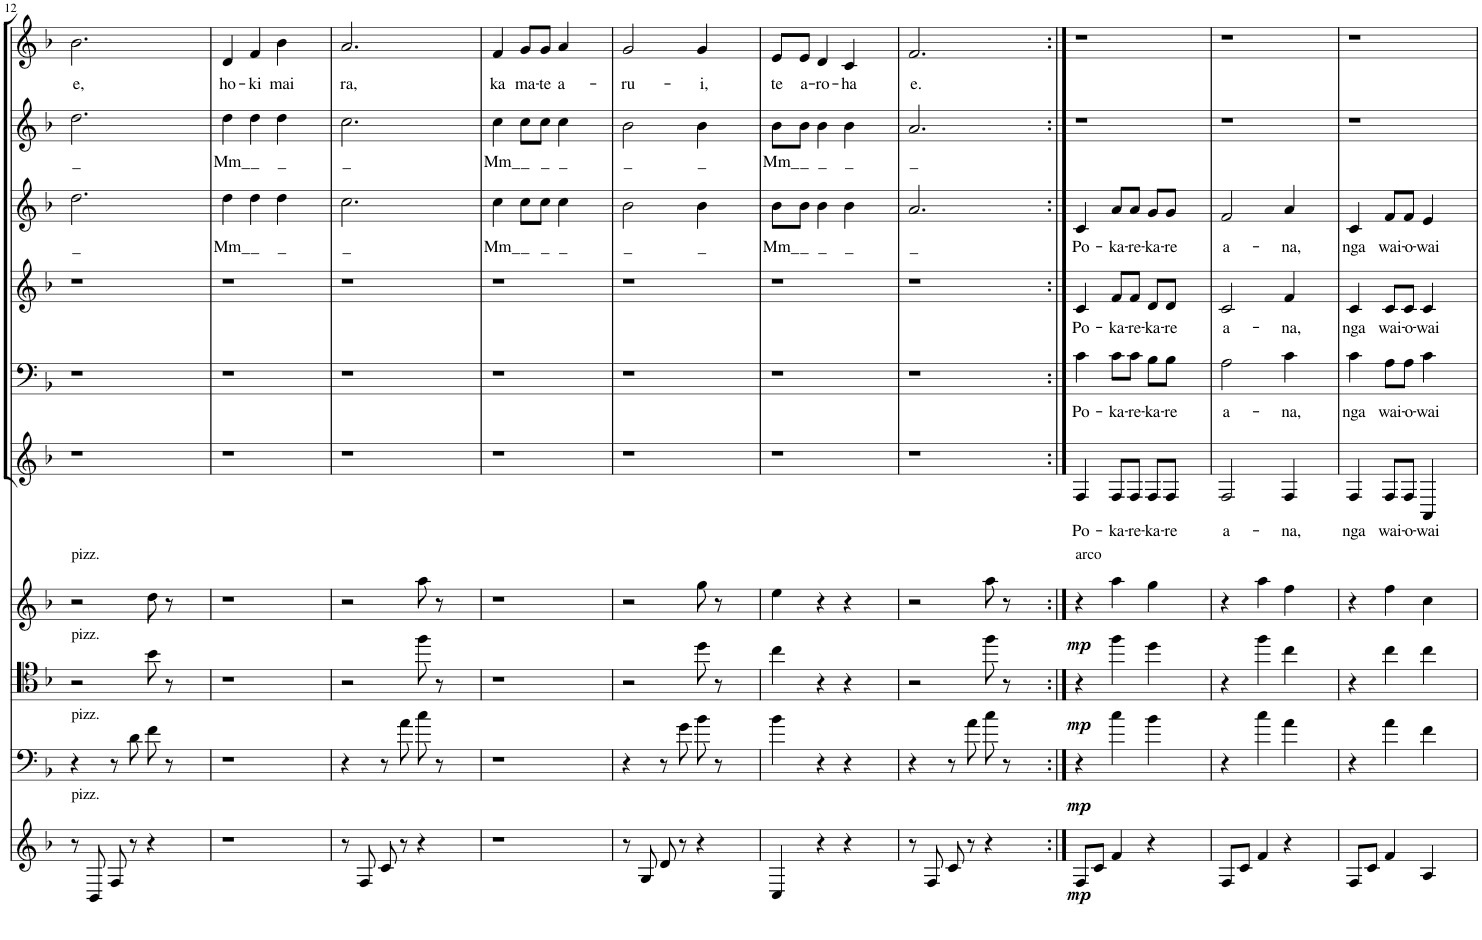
**kern	**dynam	**kern	**dynam	**kern	**dynam	**kern	**dynam	**kern	**text	**kern	**text	**kern	**text	**kern	**text	**kern	**text	**kern	**text
*part10	*part10	*part9	*part9	*part8	*part8	*part7	*part7	*part6	*part6	*part5	*part5	*part4	*part4	*part3	*part3	*part2	*part2	*part1	*part1
*staff10	*staff10	*staff9	*staff9	*staff8	*staff8	*staff7	*staff7	*staff6	*staff6	*staff5	*staff5	*staff4	*staff4	*staff3	*staff3	*staff2	*staff2	*staff1	*staff1
*I"Cello	*	*I"Viola	*	*I"Violin	*	*I"Violin	*	*I"Choir Aahs	*	*I"1	*	*I"Choir Aahs	*	*I"Choir Aahs	*	*I"Choir Aahs	*	*I"Choir Aahs	*
!!LO:PB:g=z
*clefG2	*	*clefF4	*	*clefC4	*	*clefG2	*	*clefG2	*	*clefF4	*	*clefG2	*	*clefG2	*	*clefG2	*	*clefG2	*
*k[b-]	*	*k[b-]	*	*k[b-]	*	*k[b-]	*	*k[b-]	*	*k[b-]	*	*k[b-]	*	*k[b-]	*	*k[b-]	*	*k[b-]	*
*F:	*	*F:	*	*F:	*	*F:	*	*F:	*	*F:	*	*F:	*	*F:	*	*F:	*	*F:	*
*M3/4	*	*M3/4	*	*M3/4	*	*M3/4	*	*M3/4	*	*M3/4	*	*M3/4	*	*M3/4	*	*M3/4	*	*M3/4	*
=12	=12	=12	=12	=12	=12	=12	=12	=12	=12	=12	=12	=12	=12	=12	=12	=12	=12	=12	=12
!	!	!	!	!	!	!LO:TX:a:t=pizz.	!	!	!	!	!	!	!	!	!	!	!	!	!
!	!	!	!	!LO:TX:a:t=pizz.	!	!	!	!	!	!	!	!	!	!	!	!	!	!	!
!	!	!LO:TX:a:t=pizz.	!	!	!	!	!	!	!	!	!	!	!	!	!	!	!	!	!
!LO:TX:a:t=pizz.	!	!	!	!	!	!	!	!	!	!	!	!	!	!	!	!	!	!	!
!	!	!	!	!	!	!	!	!	!	!	!	!	!	!	!LO:LY:b	!	!LO:LY:b	!	!LO:LY:b
8r	.	4r	.	2r	.	2r	.	2.r	.	2.r	.	2.r	.	2.dd\	_	2.dd\	_	2.b-\	e,
8BB-/	.	.	.	.	.	.	.	.	.	.	.	.	.	.	.	.	.	.	.
8F/	.	8r	.	.	.	.	.	.	.	.	.	.	.	.	.	.	.	.	.
8r	.	8d\	.	.	.	.	.	.	.	.	.	.	.	.	.	.	.	.	.
4r	.	8f\	.	8b-\	.	8dd\	.	.	.	.	.	.	.	.	.	.	.	.	.
.	.	8r	.	8r	.	8r	.	.	.	.	.	.	.	.	.	.	.	.	.
4ryy	.	4ryy	.	4ryy	.	4ryy	.	4ryy	.	4ryy	.	4ryy	.	4ryy	.	4ryy	.	4ryy	.
=13	=13	=13	=13	=13	=13	=13	=13	=13	=13	=13	=13	=13	=13	=13	=13	=13	=13	=13	=13
!	!	!	!	!	!	!	!	!	!	!	!	!	!	!	!LO:LY:b	!	!LO:LY:b	!	!LO:LY:b
2.r	.	2.r	.	2.r	.	2.r	.	2.r	.	2.r	.	2.r	.	4dd\	Mm_	4dd\	Mm_	4d/	ho-
!	!	!	!	!	!	!	!	!	!	!	!	!	!	!	!LO:LY:b	!	!LO:LY:b	!	!LO:LY:b
.	.	.	.	.	.	.	.	.	.	.	.	.	.	4dd\	_	4dd\	_	4f/	-ki
!	!	!	!	!	!	!	!	!	!	!	!	!	!	!	!LO:LY:b	!	!LO:LY:b	!	!LO:LY:b
.	.	.	.	.	.	.	.	.	.	.	.	.	.	4dd\	_	4dd\	_	4b-\	mai
4ryy	.	4ryy	.	4ryy	.	4ryy	.	4ryy	.	4ryy	.	4ryy	.	4ryy	.	4ryy	.	4ryy	.
=14	=14	=14	=14	=14	=14	=14	=14	=14	=14	=14	=14	=14	=14	=14	=14	=14	=14	=14	=14
!	!	!	!	!	!	!	!	!	!	!	!	!	!	!	!LO:LY:b	!	!LO:LY:b	!	!LO:LY:b
8r	.	4r	.	2r	.	2r	.	2.r	.	2.r	.	2.r	.	2.cc\	_	2.cc\	_	2.a/	ra,
8F/	.	.	.	.	.	.	.	.	.	.	.	.	.	.	.	.	.	.	.
8c/	.	8r	.	.	.	.	.	.	.	.	.	.	.	.	.	.	.	.	.
8r	.	8a\	.	.	.	.	.	.	.	.	.	.	.	.	.	.	.	.	.
4r	.	8cc\	.	8ff\	.	8aa\	.	.	.	.	.	.	.	.	.	.	.	.	.
.	.	8r	.	8r	.	8r	.	.	.	.	.	.	.	.	.	.	.	.	.
4ryy	.	4ryy	.	4ryy	.	4ryy	.	4ryy	.	4ryy	.	4ryy	.	4ryy	.	4ryy	.	4ryy	.
=15	=15	=15	=15	=15	=15	=15	=15	=15	=15	=15	=15	=15	=15	=15	=15	=15	=15	=15	=15
!	!	!	!	!	!	!	!	!	!	!	!	!	!	!	!LO:LY:b	!	!LO:LY:b	!	!LO:LY:b
2.r	.	2.r	.	2.r	.	2.r	.	2.r	.	2.r	.	2.r	.	4cc\	Mm_	4cc\	Mm_	4f/	ka
!	!	!	!	!	!	!	!	!	!	!	!	!	!	!	!LO:LY:b	!	!LO:LY:b	!	!LO:LY:b
.	.	.	.	.	.	.	.	.	.	.	.	.	.	8cc\L	_	8cc\L	_	8g/L	ma-
!	!	!	!	!	!	!	!	!	!	!	!	!	!	!	!LO:LY:b	!	!LO:LY:b	!	!LO:LY:b
.	.	.	.	.	.	.	.	.	.	.	.	.	.	8cc\J	_	8cc\J	_	8g/J	-te
!	!	!	!	!	!	!	!	!	!	!	!	!	!	!	!LO:LY:b	!	!LO:LY:b	!	!LO:LY:b
.	.	.	.	.	.	.	.	.	.	.	.	.	.	4cc\	_	4cc\	_	4a/	a-
4ryy	.	4ryy	.	4ryy	.	4ryy	.	4ryy	.	4ryy	.	4ryy	.	4ryy	.	4ryy	.	4ryy	.
=16	=16	=16	=16	=16	=16	=16	=16	=16	=16	=16	=16	=16	=16	=16	=16	=16	=16	=16	=16
!	!	!	!	!	!	!	!	!	!	!	!	!	!	!	!LO:LY:b	!	!LO:LY:b	!	!LO:LY:b
8r	.	4r	.	2r	.	2r	.	2.r	.	2.r	.	2.r	.	2b-\	_	2b-\	_	2g/	-ru-
8G/	.	.	.	.	.	.	.	.	.	.	.	.	.	.	.	.	.	.	.
8d/	.	8r	.	.	.	.	.	.	.	.	.	.	.	.	.	.	.	.	.
8r	.	8g\	.	.	.	.	.	.	.	.	.	.	.	.	.	.	.	.	.
!	!	!	!	!	!	!	!	!	!	!	!	!	!	!	!LO:LY:b	!	!LO:LY:b	!	!LO:LY:b
4r	.	8b-\	.	8dd\	.	8gg\	.	.	.	.	.	.	.	4b-\	_	4b-\	_	4g/	-i,
.	.	8r	.	8r	.	8r	.	.	.	.	.	.	.	.	.	.	.	.	.
4ryy	.	4ryy	.	4ryy	.	4ryy	.	4ryy	.	4ryy	.	4ryy	.	4ryy	.	4ryy	.	4ryy	.
=17	=17	=17	=17	=17	=17	=17	=17	=17	=17	=17	=17	=17	=17	=17	=17	=17	=17	=17	=17
!	!	!	!	!	!	!	!	!	!	!	!	!	!	!	!LO:LY:b	!	!LO:LY:b	!	!LO:LY:b
4C/	.	4b-\	.	4cc\	.	4ee\	.	2.r	.	2.r	.	2.r	.	8b-\L	Mm_	8b-\L	Mm_	8e/L	te
!	!	!	!	!	!	!	!	!	!	!	!	!	!	!	!LO:LY:b	!	!LO:LY:b	!	!LO:LY:b
.	.	.	.	.	.	.	.	.	.	.	.	.	.	8b-\J	_	8b-\J	_	8e/J	a-
!	!	!	!	!	!	!	!	!	!	!	!	!	!	!	!LO:LY:b	!	!LO:LY:b	!	!LO:LY:b
4r	.	4r	.	4r	.	4r	.	.	.	.	.	.	.	4b-\	_	4b-\	_	4d/	-ro-
!	!	!	!	!	!	!	!	!	!	!	!	!	!	!	!LO:LY:b	!	!LO:LY:b	!	!LO:LY:b
4r	.	4r	.	4r	.	4r	.	.	.	.	.	.	.	4b-\	_	4b-\	_	4c/	-ha
4ryy	.	4ryy	.	4ryy	.	4ryy	.	4ryy	.	4ryy	.	4ryy	.	4ryy	.	4ryy	.	4ryy	.
=18	=18	=18	=18	=18	=18	=18	=18	=18	=18	=18	=18	=18	=18	=18	=18	=18	=18	=18	=18
!	!	!	!	!	!	!	!	!	!	!	!	!	!	!	!LO:LY:b	!	!LO:LY:b	!	!LO:LY:b
8r	.	4r	.	2r	.	2r	.	2.r	.	2.r	.	2.r	.	2.a/	_	2.a/	_	2.f/	e.
8F/	.	.	.	.	.	.	.	.	.	.	.	.	.	.	.	.	.	.	.
8c/	.	8r	.	.	.	.	.	.	.	.	.	.	.	.	.	.	.	.	.
8r	.	8a\	.	.	.	.	.	.	.	.	.	.	.	.	.	.	.	.	.
4r	.	8cc\	.	8ff\	.	8aa\	.	.	.	.	.	.	.	.	.	.	.	.	.
.	.	8r	.	8r	.	8r	.	.	.	.	.	.	.	.	.	.	.	.	.
4ryy	.	4ryy	.	4ryy	.	4ryy	.	4ryy	.	4ryy	.	4ryy	.	4ryy	.	4ryy	.	4ryy	.
=19:|!	=19:|!	=19:|!	=19:|!	=19:|!	=19:|!	=19:|!	=19:|!	=19:|!	=19:|!	=19:|!	=19:|!	=19:|!	=19:|!	=19:|!	=19:|!	=19:|!	=19:|!	=19:|!	=19:|!
!	!	!	!	!	!	!LO:TX:a:t=arco	!	!	!	!	!	!	!	!	!	!	!	!	!
!	!LO:DY:b	!	!LO:DY:b	!	!LO:DY:b	!	!LO:DY:b	!	!LO:LY:b	!	!LO:LY:b	!	!LO:LY:b	!	!LO:LY:b	!	!	!	!
8F/L	mp	4r	mp	4r	mp	4r	mp	4F/	Po-	4c\	Po-	4c/	Po-	4c/	Po-	2.r	.	2.r	.
8c/J	.	.	.	.	.	.	.	.	.	.	.	.	.	.	.	.	.	.	.
!	!	!	!	!	!	!	!	!	!LO:LY:b	!	!LO:LY:b	!	!LO:LY:b	!	!LO:LY:b	!	!	!	!
4f/	.	4cc\	.	4ff\	.	4aa\	.	8F/L	-ka-	8c\L	-ka-	8f/L	-ka-	8a/L	-ka-	.	.	.	.
!	!	!	!	!	!	!	!	!	!LO:LY:b	!	!LO:LY:b	!	!LO:LY:b	!	!LO:LY:b	!	!	!	!
.	.	.	.	.	.	.	.	8F/J	-re-	8c\J	-re-	8f/J	-re-	8a/J	-re-	.	.	.	.
!	!	!	!	!	!	!	!	!	!LO:LY:b	!	!LO:LY:b	!	!LO:LY:b	!	!LO:LY:b	!	!	!	!
4r	.	4b-\	.	4dd\	.	4gg\	.	8F/L	-ka-	8B-\L	-ka-	8d/L	-ka-	8g/L	-ka-	.	.	.	.
!	!	!	!	!	!	!	!	!	!LO:LY:b	!	!LO:LY:b	!	!LO:LY:b	!	!LO:LY:b	!	!	!	!
.	.	.	.	.	.	.	.	8F/J	-re	8B-\J	-re	8d/J	-re	8g/J	-re	.	.	.	.
4ryy	.	4ryy	.	4ryy	.	4ryy	.	4ryy	.	4ryy	.	4ryy	.	4ryy	.	4ryy	.	4ryy	.
=20	=20	=20	=20	=20	=20	=20	=20	=20	=20	=20	=20	=20	=20	=20	=20	=20	=20	=20	=20
!	!	!	!	!	!	!	!	!	!LO:LY:b	!	!LO:LY:b	!	!LO:LY:b	!	!LO:LY:b	!	!	!	!
8F/L	.	4r	.	4r	.	4r	.	2F/	a-	2A\	a-	2c/	a-	2f/	a-	2.r	.	2.r	.
8c/J	.	.	.	.	.	.	.	.	.	.	.	.	.	.	.	.	.	.	.
4f/	.	4cc\	.	4ff\	.	4aa\	.	.	.	.	.	.	.	.	.	.	.	.	.
!	!	!	!	!	!	!	!	!	!LO:LY:b	!	!LO:LY:b	!	!LO:LY:b	!	!LO:LY:b	!	!	!	!
4r	.	4a\	.	4cc\	.	4ff\	.	4F/	-na,	4c\	-na,	4f/	-na,	4a/	-na,	.	.	.	.
4ryy	.	4ryy	.	4ryy	.	4ryy	.	4ryy	.	4ryy	.	4ryy	.	4ryy	.	4ryy	.	4ryy	.
=21	=21	=21	=21	=21	=21	=21	=21	=21	=21	=21	=21	=21	=21	=21	=21	=21	=21	=21	=21
!	!	!	!	!	!	!	!	!	!LO:LY:b	!	!LO:LY:b	!	!LO:LY:b	!	!LO:LY:b	!	!	!	!
8F/L	.	4r	.	4r	.	4r	.	4F/	nga	4c\	nga	4c/	nga	4c/	nga	2.r	.	2.r	.
8c/J	.	.	.	.	.	.	.	.	.	.	.	.	.	.	.	.	.	.	.
!	!	!	!	!	!	!	!	!	!LO:LY:b	!	!LO:LY:b	!	!LO:LY:b	!	!LO:LY:b	!	!	!	!
4f/	.	4a\	.	4cc\	.	4ff\	.	8F/L	wai-	8A\L	wai-	8c/L	wai-	8f/L	wai-	.	.	.	.
!	!	!	!	!	!	!	!	!	!LO:LY:b	!	!LO:LY:b	!	!LO:LY:b	!	!LO:LY:b	!	!	!	!
.	.	.	.	.	.	.	.	8F/J	-o-	8A\J	-o-	8c/J	-o-	8f/J	-o-	.	.	.	.
!	!	!	!	!	!	!	!	!	!LO:LY:b	!	!LO:LY:b	!	!LO:LY:b	!	!LO:LY:b	!	!	!	!
4A/	.	4f\	.	4cc\	.	4cc\	.	4AA/	-wai	4c\	-wai	4c/	-wai	4e/	-wai	.	.	.	.
4ryy	.	4ryy	.	4ryy	.	4ryy	.	4ryy	.	4ryy	.	4ryy	.	4ryy	.	4ryy	.	4ryy	.
=	=	=	=	=	=	=	=	=	=	=	=	=	=	=	=	=	=	=	=
*-	*-	*-	*-	*-	*-	*-	*-	*-	*-	*-	*-	*-	*-	*-	*-	*-	*-	*-	*-
